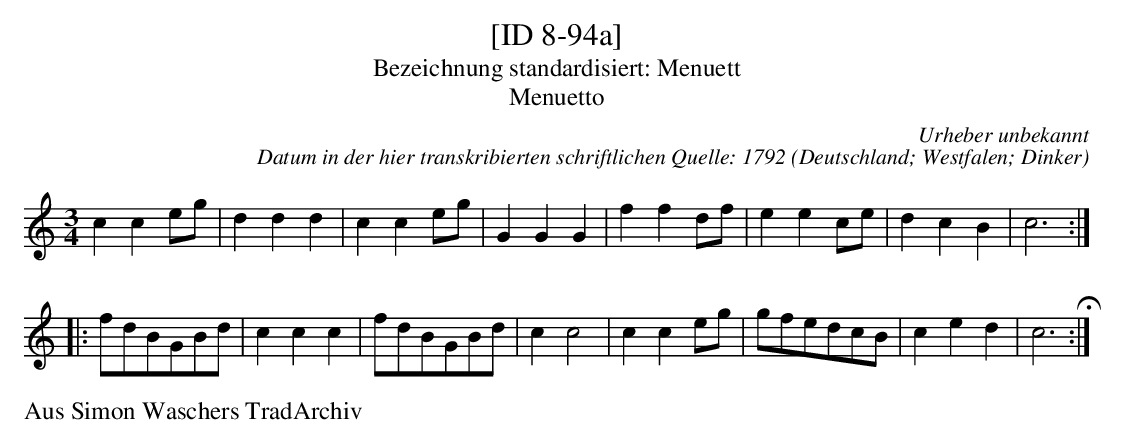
X:1
T:[ID 8-94a]
T:Bezeichnung standardisiert: Menuett
T:Menuetto
C:Urheber unbekannt
C:Datum in der hier transkribierten schriftlichen Quelle: 1792
O:Deutschland; Westfalen; Dinker
L:1/8
M:3/4
K:C
c2c2eg | d2d2d2 | c2c2eg | G2G2G2 | f2f2df | e2e2ce | d2c2B2 | c6 ::
fdBGBd | c2c2c2 | fdBGBd | c2c4 | c2c2eg | gfedcB | c2e2d2 | c6 H:|
